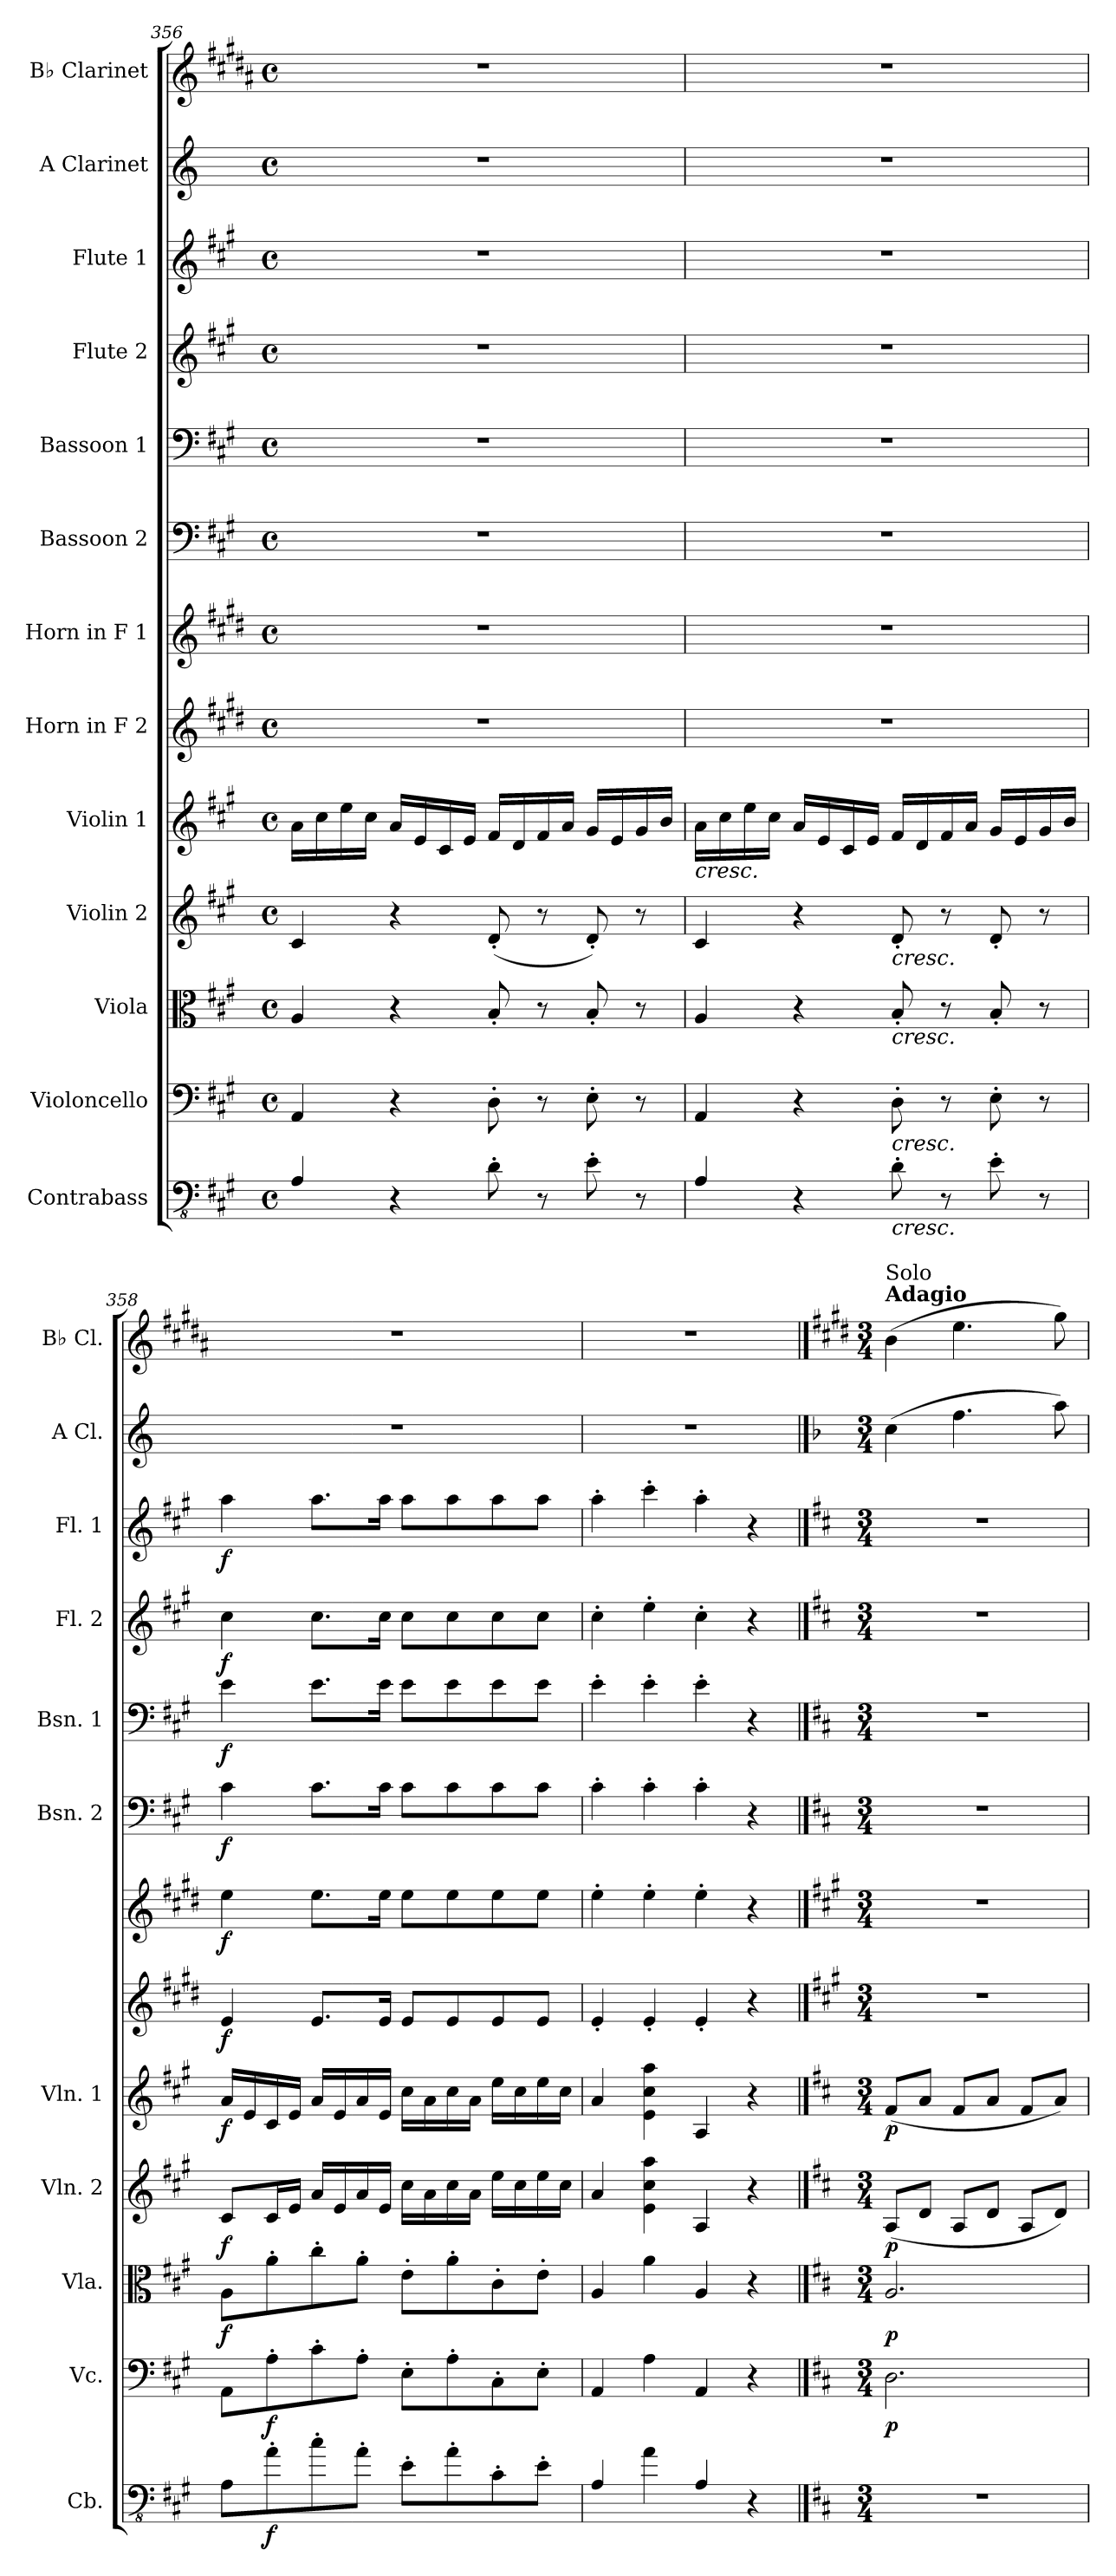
**kern	**dynam	**kern	**dynam	**kern	**dynam	**kern	**dynam	**kern	**dynam	**kern	**dynam	**kern	**dynam	**kern	**dynam	**kern	**dynam	**kern	**dynam	**kern	**dynam	**kern	**kern
*part13	*part13	*part12	*part12	*part11	*part11	*part10	*part10	*part9	*part9	*part8	*part8	*part7	*part7	*part6	*part6	*part5	*part5	*part4	*part4	*part3	*part3	*part2	*part1
*staff13	*staff13	*staff12	*staff12	*staff11	*staff11	*staff10	*staff10	*staff9	*staff9	*staff8	*staff8	*staff7	*staff7	*staff6	*staff6	*staff5	*staff5	*staff4	*staff4	*staff3	*staff3	*staff2	*staff1
*I"Contrabass	*	*I"Violoncello	*	*I"Viola	*	*I"Violin 2	*	*I"Violin 1	*	*I"Horn in F 2	*	*I"Horn in F 1	*	*I"Bassoon 2	*	*I"Bassoon 1	*	*I"Flute 2	*	*I"Flute 1	*	*I"A Clarinet	*I"B♭ Clarinet
*I'Cb.	*	*I'Vc.	*	*I'Vla.	*	*I'Vln. 2	*	*I'Vln. 1	*	*	*	*	*	*I'Bsn. 2	*	*I'Bsn. 1	*	*I'Fl. 2	*	*I'Fl. 1	*	*I'A Cl.	*I'B♭ Cl.
*clefFv4	*	*clefF4	*	*clefC3	*	*clefG2	*	*clefG2	*	*clefG2	*	*clefG2	*	*clefF4	*	*clefF4	*	*clefG2	*	*clefG2	*	*clefG2	*clefG2
*ITrd7c12	*	*	*	*	*	*	*	*	*	*ITrd4c7	*	*ITrd4c7	*	*	*	*	*	*	*	*	*	*ITrd2c3	*ITrd1c2
*k[f#c#g#]	*	*k[f#c#g#]	*	*k[f#c#g#]	*	*k[f#c#g#]	*	*k[f#c#g#]	*	*k[f#c#g#]	*	*k[f#c#g#]	*	*k[f#c#g#]	*	*k[f#c#g#]	*	*k[f#c#g#]	*	*k[f#c#g#]	*	*k[f#c#g#]	*k[f#c#g#]
*M4/4	*	*M4/4	*	*M4/4	*	*M4/4	*	*M4/4	*	*M4/4	*	*M4/4	*	*M4/4	*	*M4/4	*	*M4/4	*	*M4/4	*	*M4/4	*M4/4
*met(c)	*	*met(c)	*	*met(c)	*	*met(c)	*	*met(c)	*	*met(c)	*	*met(c)	*	*met(c)	*	*met(c)	*	*met(c)	*	*met(c)	*	*met(c)	*met(c)
=356	=356	=356	=356	=356	=356	=356	=356	=356	=356	=356	=356	=356	=356	=356	=356	=356	=356	=356	=356	=356	=356	=356	=356
4AAA/	.	4AA/	.	4A/	.	4c#/	.	16a\LL	.	1r	.	1r	.	1r	.	1r	.	1r	.	1r	.	1r	1r
.	.	.	.	.	.	.	.	16cc#\	.	.	.	.	.	.	.	.	.	.	.	.	.	.	.
.	.	.	.	.	.	.	.	16ee\	.	.	.	.	.	.	.	.	.	.	.	.	.	.	.
.	.	.	.	.	.	.	.	16cc#\JJ	.	.	.	.	.	.	.	.	.	.	.	.	.	.	.
4r	.	4r	.	4r	.	4r	.	16a/LL	.	.	.	.	.	.	.	.	.	.	.	.	.	.	.
.	.	.	.	.	.	.	.	16e/	.	.	.	.	.	.	.	.	.	.	.	.	.	.	.
.	.	.	.	.	.	.	.	16c#/	.	.	.	.	.	.	.	.	.	.	.	.	.	.	.
.	.	.	.	.	.	.	.	16e/JJ	.	.	.	.	.	.	.	.	.	.	.	.	.	.	.
8DD'\	.	8D'\	.	8B'/	.	(<8d'/	.	16f#/LL	.	.	.	.	.	.	.	.	.	.	.	.	.	.	.
.	.	.	.	.	.	.	.	16d/	.	.	.	.	.	.	.	.	.	.	.	.	.	.	.
8r	.	8r	.	8r	.	8r	.	16f#/	.	.	.	.	.	.	.	.	.	.	.	.	.	.	.
.	.	.	.	.	.	.	.	16a/JJ	.	.	.	.	.	.	.	.	.	.	.	.	.	.	.
8EE'\	.	8E'\	.	8B'/	.	8d'/)	.	16g#/LL	.	.	.	.	.	.	.	.	.	.	.	.	.	.	.
.	.	.	.	.	.	.	.	16e/	.	.	.	.	.	.	.	.	.	.	.	.	.	.	.
8r	.	8r	.	8r	.	8r	.	16g#/	.	.	.	.	.	.	.	.	.	.	.	.	.	.	.
.	.	.	.	.	.	.	.	16b/JJ	.	.	.	.	.	.	.	.	.	.	.	.	.	.	.
!!LO:PB:g=z
=357	=357	=357	=357	=357	=357	=357	=357	=357	=357	=357	=357	=357	=357	=357	=357	=357	=357	=357	=357	=357	=357	=357	=357
!	!	!	!	!	!	!	!	!LO:TX:b:i:t=cresc.	!	!	!	!	!	!	!	!	!	!	!	!	!	!	!
4AAA/	.	4AA/	.	4A/	.	4c#/	.	16a\LL	.	1r	.	1r	.	1r	.	1r	.	1r	.	1r	.	1r	1r
.	.	.	.	.	.	.	.	16cc#\	.	.	.	.	.	.	.	.	.	.	.	.	.	.	.
.	.	.	.	.	.	.	.	16ee\	.	.	.	.	.	.	.	.	.	.	.	.	.	.	.
.	.	.	.	.	.	.	.	16cc#\JJ	.	.	.	.	.	.	.	.	.	.	.	.	.	.	.
4r	.	4r	.	4r	.	4r	.	16a/LL	.	.	.	.	.	.	.	.	.	.	.	.	.	.	.
.	.	.	.	.	.	.	.	16e/	.	.	.	.	.	.	.	.	.	.	.	.	.	.	.
.	.	.	.	.	.	.	.	16c#/	.	.	.	.	.	.	.	.	.	.	.	.	.	.	.
.	.	.	.	.	.	.	.	16e/JJ	.	.	.	.	.	.	.	.	.	.	.	.	.	.	.
!	!	!	!	!	!	!LO:TX:b:i:t=cresc.	!	!	!	!	!	!	!	!	!	!	!	!	!	!	!	!	!
!	!	!	!	!LO:TX:b:i:t=cresc.	!	!	!	!	!	!	!	!	!	!	!	!	!	!	!	!	!	!	!
!	!	!LO:TX:b:i:t=cresc.	!	!	!	!	!	!	!	!	!	!	!	!	!	!	!	!	!	!	!	!	!
!LO:TX:b:i:t=cresc.	!	!	!	!	!	!	!	!	!	!	!	!	!	!	!	!	!	!	!	!	!	!	!
8DD'\	.	8D'\	.	8B'/	.	8d'/	.	16f#/LL	.	.	.	.	.	.	.	.	.	.	.	.	.	.	.
.	.	.	.	.	.	.	.	16d/	.	.	.	.	.	.	.	.	.	.	.	.	.	.	.
8r	.	8r	.	8r	.	8r	.	16f#/	.	.	.	.	.	.	.	.	.	.	.	.	.	.	.
.	.	.	.	.	.	.	.	16a/JJ	.	.	.	.	.	.	.	.	.	.	.	.	.	.	.
8EE'\	.	8E'\	.	8B'/	.	8d'/	.	16g#/LL	.	.	.	.	.	.	.	.	.	.	.	.	.	.	.
.	.	.	.	.	.	.	.	16e/	.	.	.	.	.	.	.	.	.	.	.	.	.	.	.
8r	.	8r	.	8r	.	8r	.	16g#/	.	.	.	.	.	.	.	.	.	.	.	.	.	.	.
.	.	.	.	.	.	.	.	16b/JJ	.	.	.	.	.	.	.	.	.	.	.	.	.	.	.
=358	=358	=358	=358	=358	=358	=358	=358	=358	=358	=358	=358	=358	=358	=358	=358	=358	=358	=358	=358	=358	=358	=358	=358
!	!	!	!	!	!LO:DY:b	!	!LO:DY:b	!	!LO:DY:b	!	!LO:DY:b	!	!LO:DY:b	!	!LO:DY:b	!	!LO:DY:b	!	!LO:DY:b	!	!LO:DY:b	!	!
8AAA\L	.	8AA\L	.	8A\L	f	8c#/L	f	16a/LL	f	4A/	f	4a\	f	4c#\	f	4e\	f	4cc#\	f	4aa\	f	1r	1r
.	.	.	.	.	.	.	.	16e/	.	.	.	.	.	.	.	.	.	.	.	.	.	.	.
!	!LO:DY:b	!	!LO:DY:b	!	!	!	!	!	!	!	!	!	!	!	!	!	!	!	!	!	!	!	!
8AA'\	f	8A'\	f	8a'\	.	16c#/L	.	16c#/	.	.	.	.	.	.	.	.	.	.	.	.	.	.	.
.	.	.	.	.	.	16e/JJ	.	16e/JJ	.	.	.	.	.	.	.	.	.	.	.	.	.	.	.
8C#'\	.	8c#'\	.	8cc#'\	.	16a/LL	.	16a/LL	.	8.A/L	.	8.a\L	.	8.c#\L	.	8.e\L	.	8.cc#\L	.	8.aa\L	.	.	.
.	.	.	.	.	.	16e/	.	16e/	.	.	.	.	.	.	.	.	.	.	.	.	.	.	.
8AA'\J	.	8A'\J	.	8a'\J	.	16a/	.	16a/	.	.	.	.	.	.	.	.	.	.	.	.	.	.	.
.	.	.	.	.	.	16e/JJ	.	16e/JJ	.	16A/Jk	.	16a\Jk	.	16c#\Jk	.	16e\Jk	.	16cc#\Jk	.	16aa\Jk	.	.	.
8EE'\L	.	8E'\L	.	8e'\L	.	16cc#\LL	.	16cc#\LL	.	8A/L	.	8a\L	.	8c#\L	.	8e\L	.	8cc#\L	.	8aa\L	.	.	.
.	.	.	.	.	.	16a\	.	16a\	.	.	.	.	.	.	.	.	.	.	.	.	.	.	.
8AA'\	.	8A'\	.	8a'\	.	16cc#\	.	16cc#\	.	8A/	.	8a\	.	8c#\	.	8e\	.	8cc#\	.	8aa\	.	.	.
.	.	.	.	.	.	16a\JJ	.	16a\JJ	.	.	.	.	.	.	.	.	.	.	.	.	.	.	.
8CC#'\	.	8C#'\	.	8c#'\	.	16ee\LL	.	16ee\LL	.	8A/	.	8a\	.	8c#\	.	8e\	.	8cc#\	.	8aa\	.	.	.
.	.	.	.	.	.	16cc#\	.	16cc#\	.	.	.	.	.	.	.	.	.	.	.	.	.	.	.
8EE'\J	.	8E'\J	.	8e'\J	.	16ee\	.	16ee\	.	8A/J	.	8a\J	.	8c#\J	.	8e\J	.	8cc#\J	.	8aa\J	.	.	.
.	.	.	.	.	.	16cc#\JJ	.	16cc#\JJ	.	.	.	.	.	.	.	.	.	.	.	.	.	.	.
=359	=359	=359	=359	=359	=359	=359	=359	=359	=359	=359	=359	=359	=359	=359	=359	=359	=359	=359	=359	=359	=359	=359	=359
4AAA/	.	4AA/	.	4A/	.	4a/	.	4a/	.	4A'/	.	4a'\	.	4c#'\	.	4e'\	.	4cc#'\	.	4aa'\	.	1r	1r
4AA\	.	4A\	.	4a\	.	4e\ 4cc#\ 4aa\	.	4e\ 4cc#\ 4aa\	.	4A'/	.	4a'\	.	4c#'\	.	4e'\	.	4ee'\	.	4ccc#'\	.	.	.
4AAA/	.	4AA/	.	4A/	.	4A/	.	4A/	.	4A'/	.	4a'\	.	4c#'\	.	4e'\	.	4cc#'\	.	4aa'\	.	.	.
4r	.	4r	.	4r	.	4r	.	4r	.	4r	.	4r	.	4r	.	4r	.	4r	.	4r	.	.	.
!!LO:PB:g=z
==1	==1	==1	==1	==1	==1	==1	==1	==1	==1	==1	==1	==1	==1	==1	==1	==1	==1	==1	==1	==1	==1	==1	==1
*k[f#c#]	*	*k[f#c#]	*	*k[f#c#]	*	*k[f#c#]	*	*k[f#c#]	*	*k[f#c#]	*	*k[f#c#]	*	*k[f#c#]	*	*k[f#c#]	*	*k[f#c#]	*	*k[f#c#]	*	*k[f#c#]	*k[f#c#]
*M3/4	*	*M3/4	*	*M3/4	*	*M3/4	*	*M3/4	*	*M3/4	*	*M3/4	*	*M3/4	*	*M3/4	*	*M3/4	*	*M3/4	*	*M3/4	*M3/4
!	!	!	!	!	!	!	!	!	!	!	!	!	!	!	!	!	!	!	!	!	!	!	!LO:TX:a:B:t=Adagio
!	!	!	!	!	!	!	!	!	!	!	!	!	!	!	!	!	!	!	!	!	!	!	!LO:TX:t=Solo
!	!	!	!LO:DY:b	!	!LO:DY:b	!	!LO:DY:b	!	!LO:DY:b	!	!	!	!	!	!	!	!	!	!	!	!	!	!
2.r	.	2.D\	p	2.A/	p	(<8A/L	p	(<8f#/L	p	2.r	.	2.r	.	2.r	.	2.r	.	2.r	.	2.r	.	(>4a\	(>4a\
.	.	.	.	.	.	8d/J	.	8a/J	.	.	.	.	.	.	.	.	.	.	.	.	.	.	.
.	.	.	.	.	.	8A/L	.	8f#/L	.	.	.	.	.	.	.	.	.	.	.	.	.	4.dd\	4.dd\
.	.	.	.	.	.	8d/J	.	8a/J	.	.	.	.	.	.	.	.	.	.	.	.	.	.	.
.	.	.	.	.	.	8A/L	.	8f#/L	.	.	.	.	.	.	.	.	.	.	.	.	.	.	.
.	.	.	.	.	.	8d/J)	.	8a/J)	.	.	.	.	.	.	.	.	.	.	.	.	.	8ff#\)	8ff#\)
=	=	=	=	=	=	=	=	=	=	=	=	=	=	=	=	=	=	=	=	=	=	=	=
*-	*-	*-	*-	*-	*-	*-	*-	*-	*-	*-	*-	*-	*-	*-	*-	*-	*-	*-	*-	*-	*-	*-	*-
